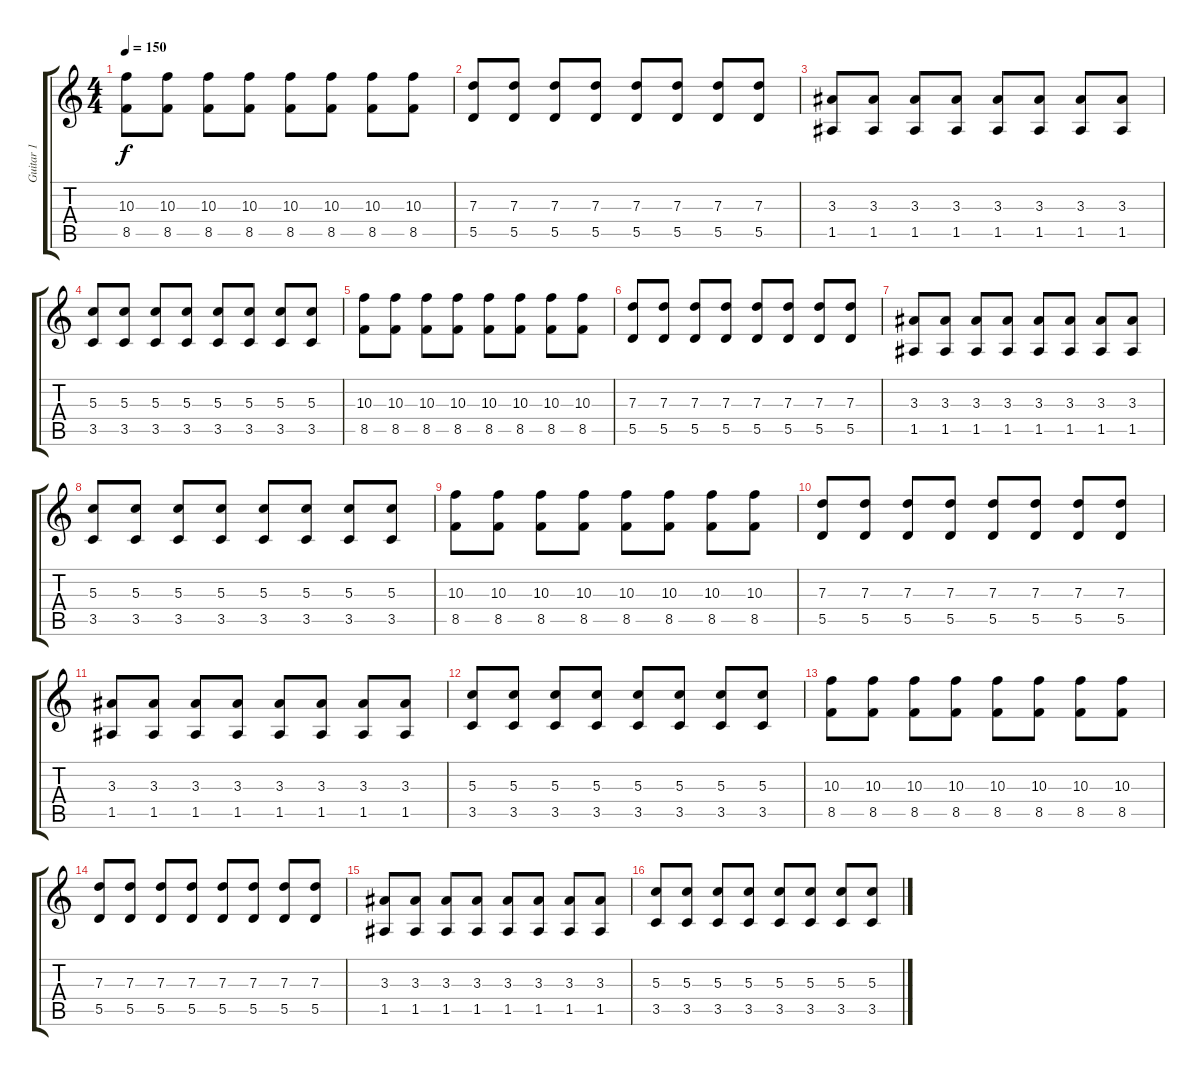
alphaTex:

\track ("Guitar 1" "Guitar 1") {instrument overdrivenguitar}
\staff {score tabs}
\tuning (E4 B3 G3 D3 A2 E2) {hide}
\ts (4 4)
\tempo 150
\clef g2
\ks c
(10.3 8.5).8{dy f} (10.3 8.5).8 (10.3 8.5).8 (10.3 8.5).8 (10.3 8.5).8 (10.3 8.5).8 (10.3 8.5).8 (10.3 8.5).8 |
(7.3 5.5).8 (7.3 5.5).8 (7.3 5.5).8 (7.3 5.5).8 (7.3 5.5).8 (7.3 5.5).8 (7.3 5.5).8 (7.3 5.5).8 |
(3.3 1.5).8 (3.3 1.5).8 (3.3 1.5).8 (3.3 1.5).8 (3.3 1.5).8 (3.3 1.5).8 (3.3 1.5).8 (3.3 1.5).8 |
(5.3 3.5).8 (5.3 3.5).8 (5.3 3.5).8 (5.3 3.5).8 (5.3 3.5).8 (5.3 3.5).8 (5.3 3.5).8 (5.3 3.5).8 |
(10.3 8.5).8 (10.3 8.5).8 (10.3 8.5).8 (10.3 8.5).8 (10.3 8.5).8 (10.3 8.5).8 (10.3 8.5).8 (10.3 8.5).8 |
(7.3 5.5).8 (7.3 5.5).8 (7.3 5.5).8 (7.3 5.5).8 (7.3 5.5).8 (7.3 5.5).8 (7.3 5.5).8 (7.3 5.5).8 |
(3.3 1.5).8 (3.3 1.5).8 (3.3 1.5).8 (3.3 1.5).8 (3.3 1.5).8 (3.3 1.5).8 (3.3 1.5).8 (3.3 1.5).8 |
(5.3 3.5).8 (5.3 3.5).8 (5.3 3.5).8 (5.3 3.5).8 (5.3 3.5).8 (5.3 3.5).8 (5.3 3.5).8 (5.3 3.5).8 |
(10.3 8.5).8 (10.3 8.5).8 (10.3 8.5).8 (10.3 8.5).8 (10.3 8.5).8 (10.3 8.5).8 (10.3 8.5).8 (10.3 8.5).8 |
(7.3 5.5).8 (7.3 5.5).8 (7.3 5.5).8 (7.3 5.5).8 (7.3 5.5).8 (7.3 5.5).8 (7.3 5.5).8 (7.3 5.5).8 |
(3.3 1.5).8 (3.3 1.5).8 (3.3 1.5).8 (3.3 1.5).8 (3.3 1.5).8 (3.3 1.5).8 (3.3 1.5).8 (3.3 1.5).8 |
(5.3 3.5).8 (5.3 3.5).8 (5.3 3.5).8 (5.3 3.5).8 (5.3 3.5).8 (5.3 3.5).8 (5.3 3.5).8 (5.3 3.5).8 |
(10.3 8.5).8 (10.3 8.5).8 (10.3 8.5).8 (10.3 8.5).8 (10.3 8.5).8 (10.3 8.5).8 (10.3 8.5).8 (10.3 8.5).8 |
(7.3 5.5).8 (7.3 5.5).8 (7.3 5.5).8 (7.3 5.5).8 (7.3 5.5).8 (7.3 5.5).8 (7.3 5.5).8 (7.3 5.5).8 |
(3.3 1.5).8 (3.3 1.5).8 (3.3 1.5).8 (3.3 1.5).8 (3.3 1.5).8 (3.3 1.5).8 (3.3 1.5).8 (3.3 1.5).8 |
(5.3 3.5).8 (5.3 3.5).8 (5.3 3.5).8 (5.3 3.5).8 (5.3 3.5).8 (5.3 3.5).8 (5.3 3.5).8 (5.3 3.5).8
